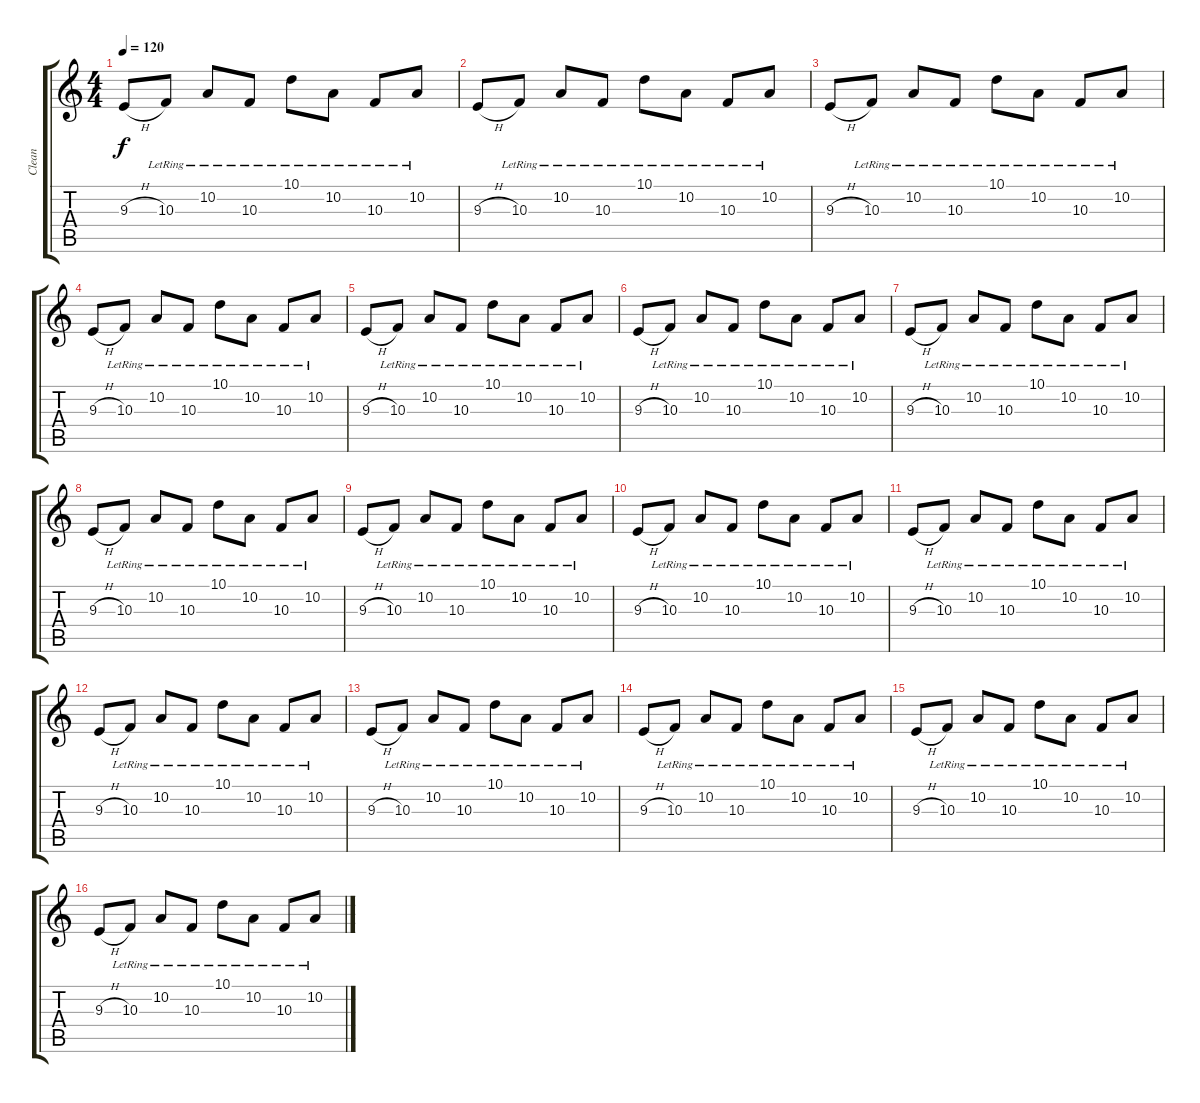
\track ("Clean" "Clean") {instrument orchestralharp}
\staff {score tabs}
\tuning (E4 B3 G3 D3 A2 D2) {hide}
\ts (4 4)
\tempo 120
\clef g2
\ks c
9.3{h}.8{dy f} 10.3{lr}.8 10.2{lr}.8 10.3{lr}.8 10.1{lr}.8 10.2{lr}.8 10.3{lr}.8 10.2{lr}.8 |
9.3{h}.8 10.3{lr}.8 10.2{lr}.8 10.3{lr}.8 10.1{lr}.8 10.2{lr}.8 10.3{lr}.8 10.2{lr}.8 |
9.3{h}.8 10.3{lr}.8 10.2{lr}.8 10.3{lr}.8 10.1{lr}.8 10.2{lr}.8 10.3{lr}.8 10.2{lr}.8 |
9.3{h}.8 10.3{lr}.8 10.2{lr}.8 10.3{lr}.8 10.1{lr}.8 10.2{lr}.8 10.3{lr}.8 10.2{lr}.8 |
9.3{h}.8 10.3{lr}.8 10.2{lr}.8 10.3{lr}.8 10.1{lr}.8 10.2{lr}.8 10.3{lr}.8 10.2{lr}.8 |
9.3{h}.8 10.3{lr}.8 10.2{lr}.8 10.3{lr}.8 10.1{lr}.8 10.2{lr}.8 10.3{lr}.8 10.2{lr}.8 |
9.3{h}.8 10.3{lr}.8 10.2{lr}.8 10.3{lr}.8 10.1{lr}.8 10.2{lr}.8 10.3{lr}.8 10.2{lr}.8 |
9.3{h}.8 10.3{lr}.8 10.2{lr}.8 10.3{lr}.8 10.1{lr}.8 10.2{lr}.8 10.3{lr}.8 10.2{lr}.8 |
9.3{h}.8 10.3{lr}.8 10.2{lr}.8 10.3{lr}.8 10.1{lr}.8 10.2{lr}.8 10.3{lr}.8 10.2{lr}.8 |
9.3{h}.8 10.3{lr}.8 10.2{lr}.8 10.3{lr}.8 10.1{lr}.8 10.2{lr}.8 10.3{lr}.8 10.2{lr}.8 |
9.3{h}.8 10.3{lr}.8 10.2{lr}.8 10.3{lr}.8 10.1{lr}.8 10.2{lr}.8 10.3{lr}.8 10.2{lr}.8 |
9.3{h}.8 10.3{lr}.8 10.2{lr}.8 10.3{lr}.8 10.1{lr}.8 10.2{lr}.8 10.3{lr}.8 10.2{lr}.8 |
9.3{h}.8 10.3{lr}.8 10.2{lr}.8 10.3{lr}.8 10.1{lr}.8 10.2{lr}.8 10.3{lr}.8 10.2{lr}.8 |
9.3{h}.8 10.3{lr}.8 10.2{lr}.8 10.3{lr}.8 10.1{lr}.8 10.2{lr}.8 10.3{lr}.8 10.2{lr}.8 |
9.3{h}.8 10.3{lr}.8 10.2{lr}.8 10.3{lr}.8 10.1{lr}.8 10.2{lr}.8 10.3{lr}.8 10.2{lr}.8 |
9.3{h}.8 10.3{lr}.8 10.2{lr}.8 10.3{lr}.8 10.1{lr}.8 10.2{lr}.8 10.3{lr}.8 10.2{lr}.8
